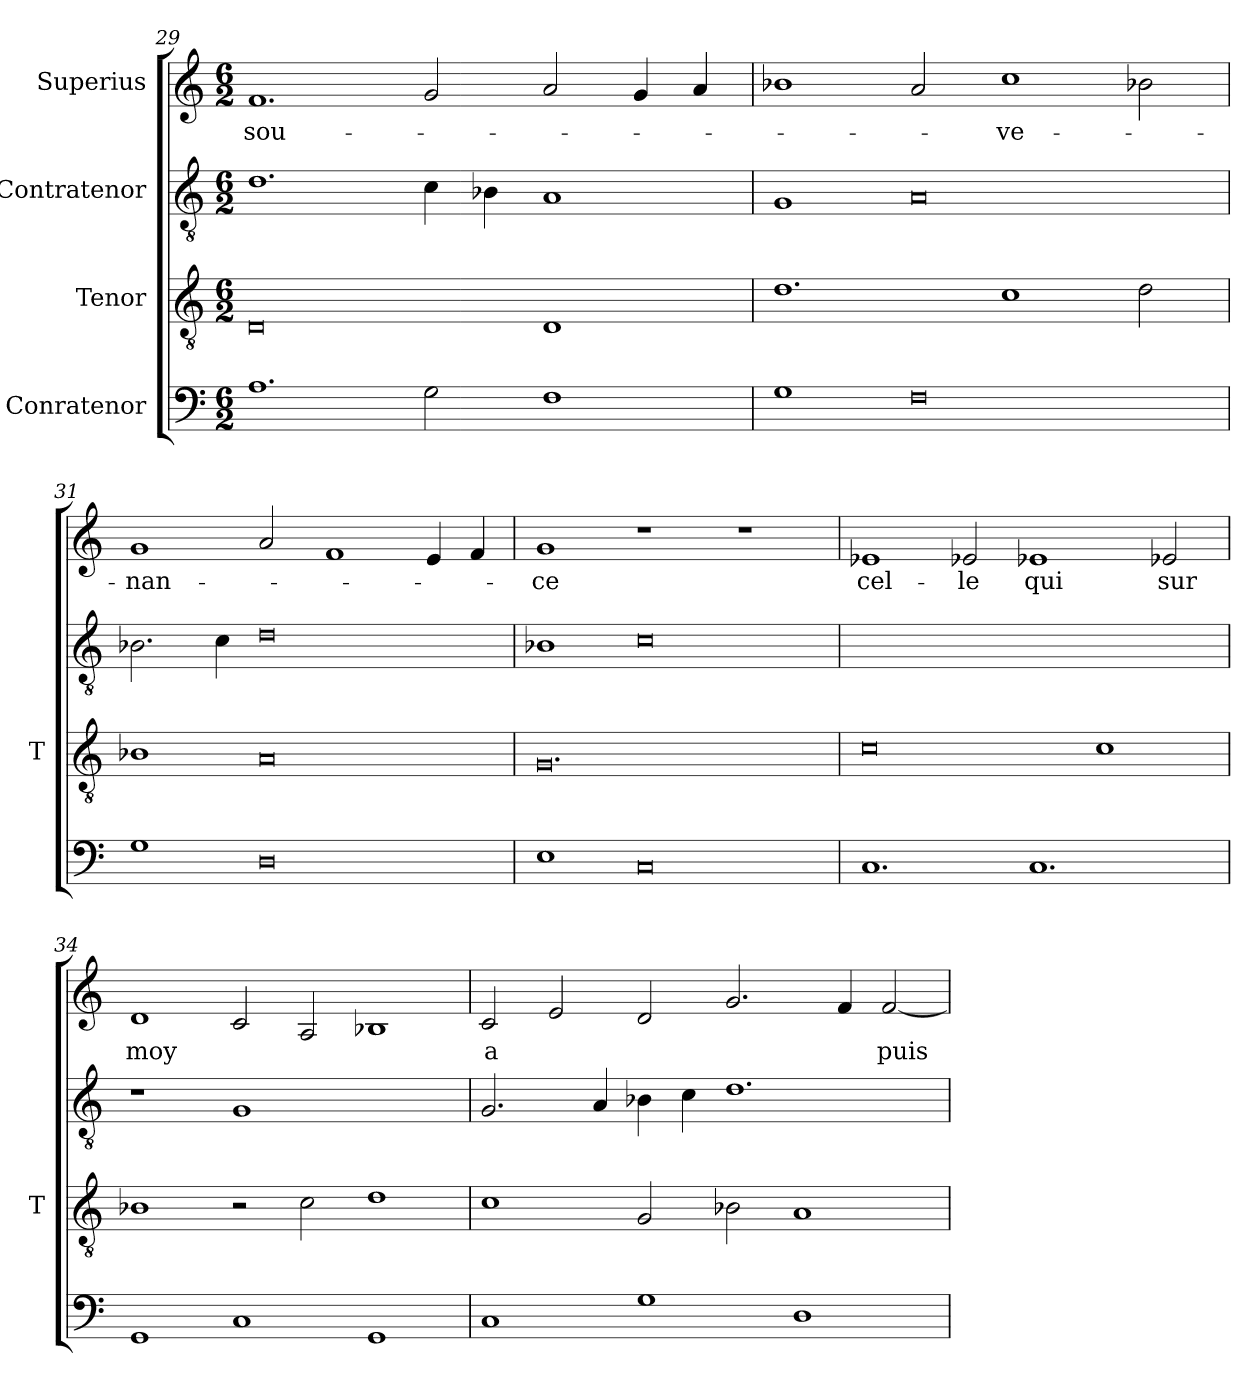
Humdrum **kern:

**kern	**kern	**kern	**kern	**text
*part4	*part3	*part2	*part1	*part1
*staff4	*staff3	*staff2	*staff1	*staff1
*I"Conratenor	*I"Tenor	*I"Contratenor	*I"Superius	*
*	*I'T	*	*	*
*clefF4	*clefGv2	*clefGv2	*clefG2	*
*M6/2	*M6/2	*M6/2	*M6/2	*
=29	=29	=29	=29	=29
1.A	0D	1.d	1.f	sou-
2G	.	4c	2g	.
.	.	4B-X	.	.
1F	1D	1A	2a	.
.	.	.	4g	.
.	.	.	4a	.
=30	=30	=30	=30	=30
1G	1.d	1G	1b-X	.
0F	.	0A	2a	.
.	1c	.	1cc	-ve-
.	2d	.	2b-X	.
=31	=31	=31	=31	=31
1G	1B-X	2.B-X	1g	-nan-
.	.	4c	.	.
0D	0A	0d	2a	.
.	.	.	1f	.
.	.	.	4e	.
.	.	.	4f	.
=32	=32	=32	=32	=32
1E	0.G	1B-X	1g	-ce
0C	.	0c	1r	.
.	.	.	1r	.
=33	=33	=33	=33	=33
1.C	0c	0.ryy	1e-X	cel-
.	.	.	2e-X	-le
1.C	.	.	1e-X	-qui
.	1c	.	.	.
.	.	.	2e-X	-sur
=34	=34	=34	=34	=34
1GG	1B-X	1r	1d	-moy
1C	2r	1G	2c	.
.	2c	.	2A	.
1GG	1d	1ryy	1B-X	.
=35	=35	=35	=35	=35
1C	1c	2.G	2c	-a
.	.	.	2e	.
.	.	4A	.	.
1G	2G	4B-X	2d	.
.	.	4c	.	.
.	2B-X	1.d	2.g	.
1D	1A	.	.	.
.	.	.	4f	.
.	.	.	[2f	puis-
=	=	=	=	=
*-	*-	*-	*-	*-
